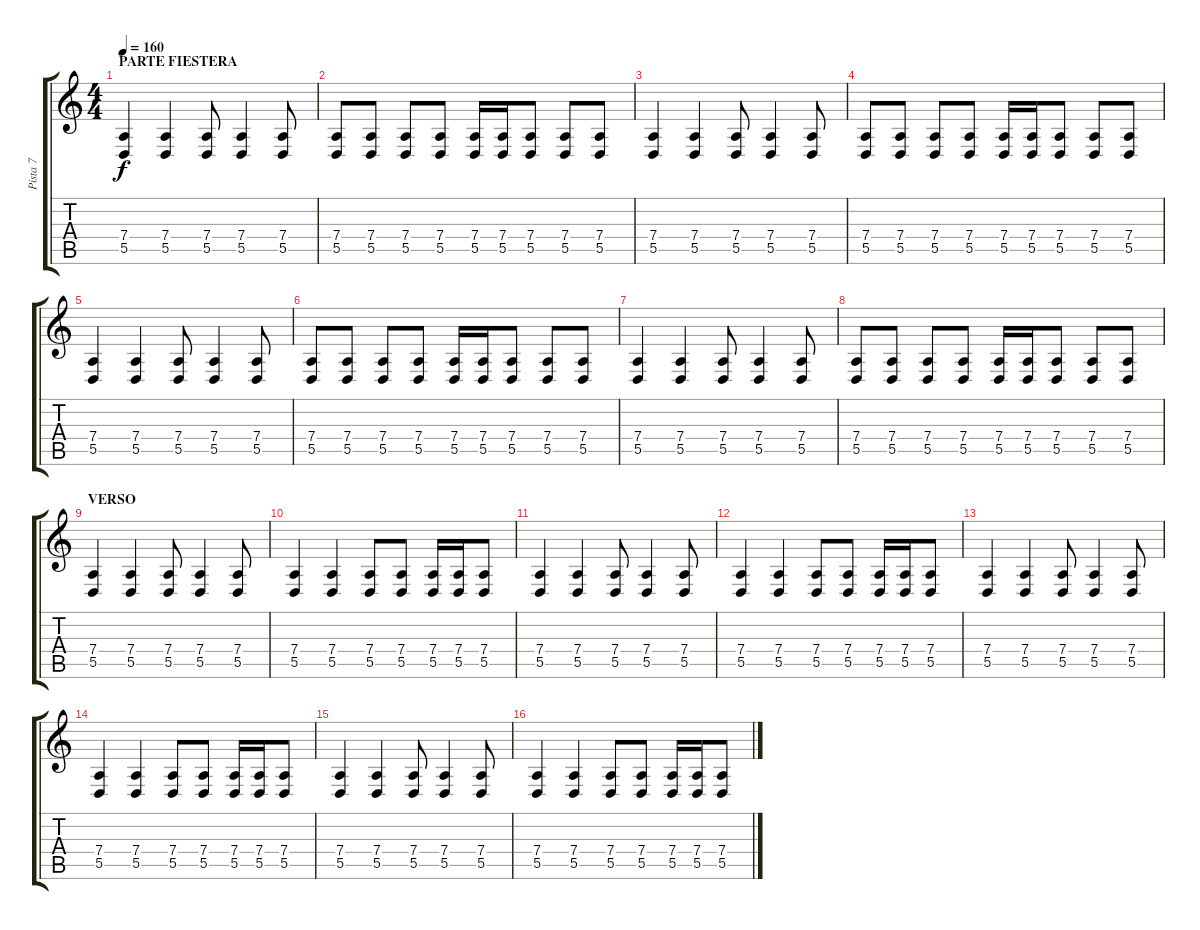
\track ("Pista 7" "Pista 7") {instrument lead5charang}
\staff {score tabs}
\tuning (E4 B3 G3 D3 A2 E2) {hide}
\ts (4 4)
\section ("" "PARTE FIESTERA")
\tempo 160
\clef g2
\ks c
(7.4 5.5).4{dy f} (7.4 5.5).4 (7.4 5.5).8 (7.4 5.5).4 (7.4 5.5).8 |
(7.4 5.5).8 (7.4 5.5).8 (7.4 5.5).8 (7.4 5.5).8 (7.4 5.5).16 (7.4 5.5).16 (7.4 5.5).8 (7.4 5.5).8 (7.4 5.5).8 |
(7.4 5.5).4 (7.4 5.5).4 (7.4 5.5).8 (7.4 5.5).4 (7.4 5.5).8 |
(7.4 5.5).8 (7.4 5.5).8 (7.4 5.5).8 (7.4 5.5).8 (7.4 5.5).16 (7.4 5.5).16 (7.4 5.5).8 (7.4 5.5).8 (7.4 5.5).8 |
(7.4 5.5).4 (7.4 5.5).4 (7.4 5.5).8 (7.4 5.5).4 (7.4 5.5).8 |
(7.4 5.5).8 (7.4 5.5).8 (7.4 5.5).8 (7.4 5.5).8 (7.4 5.5).16 (7.4 5.5).16 (7.4 5.5).8 (7.4 5.5).8 (7.4 5.5).8 |
(7.4 5.5).4 (7.4 5.5).4 (7.4 5.5).8 (7.4 5.5).4 (7.4 5.5).8 |
(7.4 5.5).8 (7.4 5.5).8 (7.4 5.5).8 (7.4 5.5).8 (7.4 5.5).16 (7.4 5.5).16 (7.4 5.5).8 (7.4 5.5).8 (7.4 5.5).8 |
\section ("" "VERSO ")
(7.4 5.5).4{volume 6} (7.4 5.5).4 (7.4 5.5).8 (7.4 5.5).4 (7.4 5.5).8 |
(7.4 5.5).4 (7.4 5.5).4 (7.4 5.5).8 (7.4 5.5).8 (7.4 5.5).16 (7.4 5.5).16 (7.4 5.5).8 |
(7.4 5.5).4 (7.4 5.5).4 (7.4 5.5).8 (7.4 5.5).4 (7.4 5.5).8 |
(7.4 5.5).4 (7.4 5.5).4 (7.4 5.5).8 (7.4 5.5).8 (7.4 5.5).16 (7.4 5.5).16 (7.4 5.5).8 |
(7.4 5.5).4 (7.4 5.5).4 (7.4 5.5).8 (7.4 5.5).4 (7.4 5.5).8 |
(7.4 5.5).4 (7.4 5.5).4 (7.4 5.5).8 (7.4 5.5).8 (7.4 5.5).16 (7.4 5.5).16 (7.4 5.5).8 |
(7.4 5.5).4 (7.4 5.5).4 (7.4 5.5).8 (7.4 5.5).4 (7.4 5.5).8 |
(7.4 5.5).4 (7.4 5.5).4 (7.4 5.5).8 (7.4 5.5).8 (7.4 5.5).16 (7.4 5.5).16 (7.4 5.5).8
